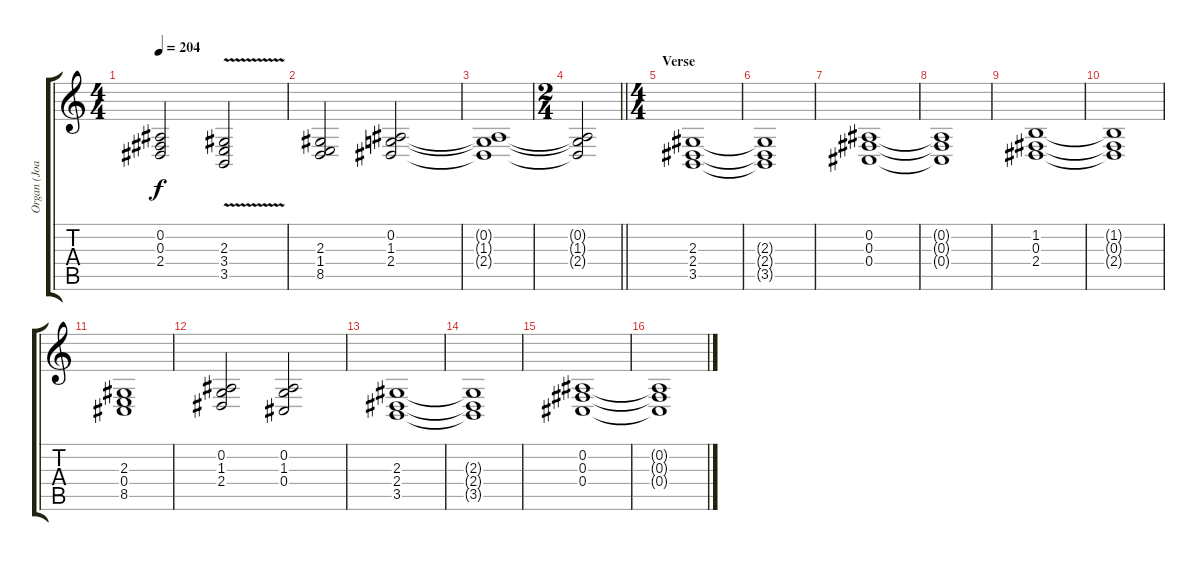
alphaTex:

\track ("Organ (Joakim Svalberg)" "Organ (Joa") {instrument churchorgan}
\staff {score tabs}
\tuning (Eb4 Bb3 Gb3 Db3 Ab2 Eb2) {hide}
\ts (4 4)
\tempo 204
\clef g2
\ks c
(0.2 0.3 2.4).2{dy f} (2.3 3.4{v} 3.5).2 |
(2.3 1.4 8.5).2 (0.2 1.3 2.4).2 |
(0.2{t} 1.3{t} 2.4{t}).1 |
\ts (2 4)
\barLineRight lightlight
(0.2{t} 1.3{t} 2.4{t}).2 |
\ts (4 4)
\section ("" "Verse")
(2.3 2.4 3.5).1 |
(2.3{t} 2.4{t} 3.5{t}).1 |
(0.2 0.3 0.4).1 |
(0.2{t} 0.3{t} 0.4{t}).1 |
(1.2 0.3 2.4).1 |
(1.2{t} 0.3{t} 2.4{t}).1 |
(2.3 0.4 8.5).1 |
(0.2 1.3 2.4).2 (0.2 1.3 0.4).2 |
(2.3 2.4 3.5).1 |
(2.3{t} 2.4{t} 3.5{t}).1 |
(0.2 0.3 0.4).1 |
(0.2{t} 0.3{t} 0.4{t}).1
